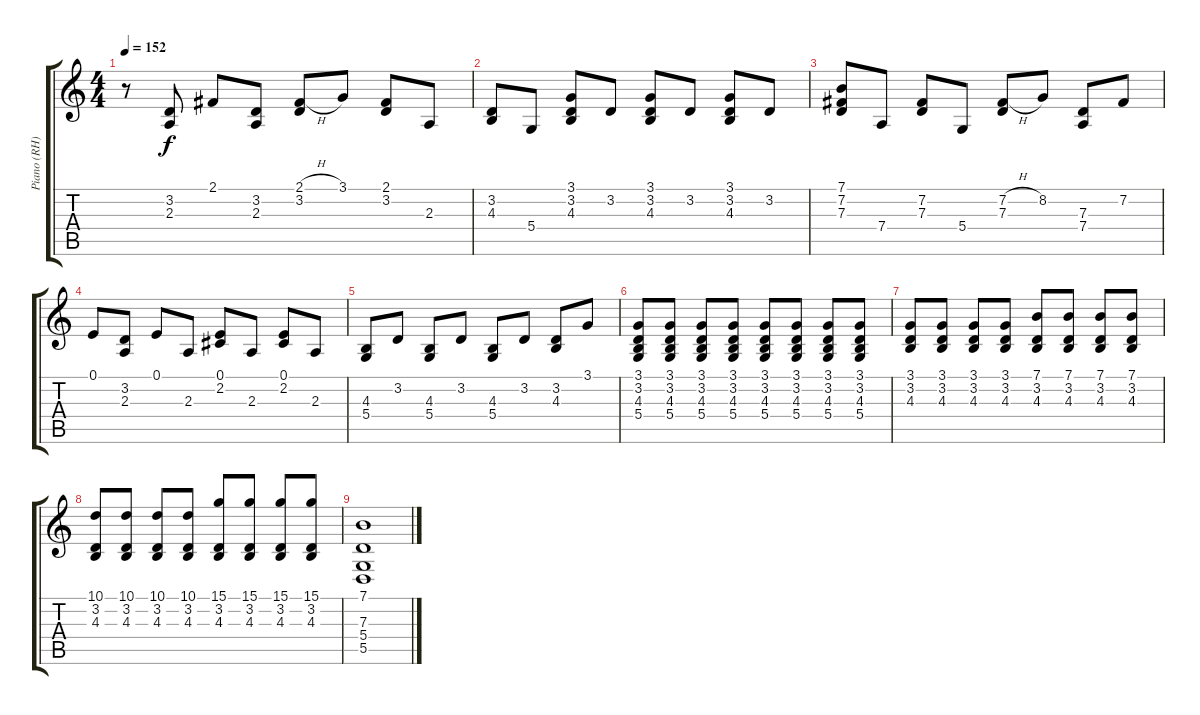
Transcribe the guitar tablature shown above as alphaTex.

\track ("Piano (RH)" "Piano (RH)") {instrument acousticgrandpiano}
\staff {score tabs}
\tuning (E4 B3 G3 D3 A2 E2) {hide}
\ts (4 4)
\tempo 152
\clef g2
\ks c
r.8{dy f} (3.2 2.3).8 2.1.8 (3.2 2.3).8 (2.1{h} 3.2).8 3.1.8 (2.1 3.2).8 2.3.8 |
(3.2 4.3).8 5.4.8 (3.1 3.2 4.3).8 3.2.8 (3.1 3.2 4.3).8 3.2.8 (3.1 3.2 4.3).8 3.2.8 |
(7.1 7.2 7.3).8 7.4.8 (7.2 7.3).8 5.4.8 (7.2{h} 7.3).8 8.2.8 (7.3 7.4).8 7.2.8 |
0.1.8 (3.2 2.3).8 0.1.8 2.3.8 (0.1 2.2).8 2.3.8 (0.1 2.2).8 2.3.8 |
(4.3 5.4).8 3.2.8 (4.3 5.4).8 3.2.8 (4.3 5.4).8 3.2.8 (3.2 4.3).8 3.1.8 |
(3.1 3.2 4.3 5.4).8 (3.1 3.2 4.3 5.4).8 (3.1 3.2 4.3 5.4).8 (3.1 3.2 4.3 5.4).8 (3.1 3.2 4.3 5.4).8 (3.1 3.2 4.3 5.4).8 (3.1 3.2 4.3 5.4).8 (3.1 3.2 4.3 5.4).8 |
(3.1 3.2 4.3).8 (3.1 3.2 4.3).8 (3.1 3.2 4.3).8 (3.1 3.2 4.3).8 (7.1 3.2 4.3).8 (7.1 3.2 4.3).8 (7.1 3.2 4.3).8 (7.1 3.2 4.3).8 |
(10.1 3.2 4.3).8 (10.1 3.2 4.3).8 (10.1 3.2 4.3).8 (10.1 3.2 4.3).8 (15.1 3.2 4.3).8 (15.1 3.2 4.3).8 (15.1 3.2 4.3).8 (15.1 3.2 4.3).8 |
(7.1 7.3 5.4 5.5).1
